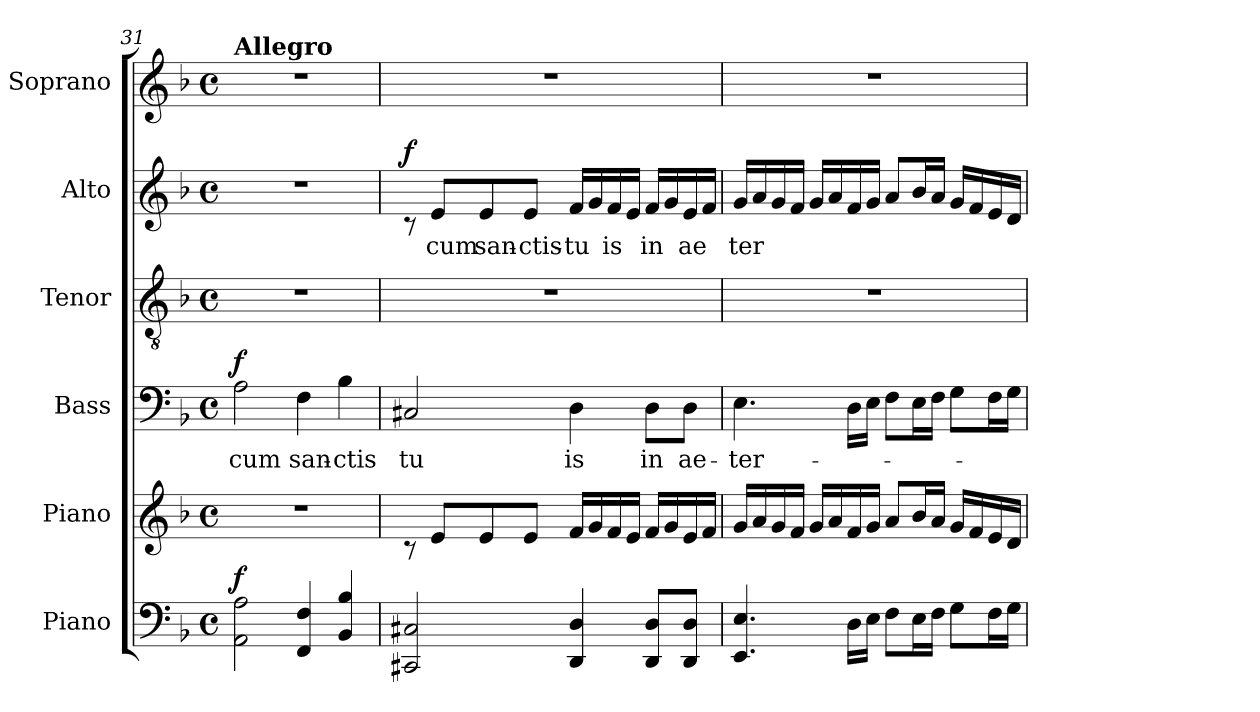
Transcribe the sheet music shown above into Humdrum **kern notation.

**kern	**dynam	**kern	**kern	**text	**dynam	**kern	**kern	**text	**dynam	**kern
*part6	*part6	*part5	*part4	*part4	*part4	*part3	*part2	*part2	*part2	*part1
*staff6	*staff6	*staff5	*staff4	*staff4	*staff4	*staff3	*staff2	*staff2	*staff2	*staff1
*I"Piano	*	*I"Piano	*I"Bass	*	*	*I"Tenor	*I"Alto	*	*	*I"Soprano
*	*	*	*I'B.	*	*	*I'T.	*I'A.	*	*	*I'S.
*clefF4	*	*clefG2	*clefF4	*	*	*clefGv2	*clefG2	*	*	*clefG2
*k[b-]	*	*k[b-]	*k[b-]	*	*	*k[b-]	*k[b-]	*	*	*k[b-]
*F:	*	*F:	*F:	*	*	*F:	*F:	*	*	*F:
*M4/4	*	*M4/4	*M4/4	*	*	*M4/4	*M4/4	*	*	*M4/4
*met(c)	*	*met(c)	*met(c)	*	*	*met(c)	*met(c)	*	*	*met(c)
=31	=31	=31	=31	=31	=31	=31	=31	=31	=31	=31
!	!	!	!	!	!	!	!	!	!	!LO:TX:a:B:t=Allegro
!	!LO:DY:a	!	!	!LO:LY:b	!LO:DY:a	!	!	!	!	!
2AA\ 2A\	f	1r	2A\	cum	f	1r	1r	.	.	1r
!	!	!	!	!LO:LY:b	!	!	!	!	!	!
4FF/ 4F/	.	.	4F\	san-	.	.	.	.	.	.
!	!	!	!	!LO:LY:b	!	!	!	!	!	!
4BB-/ 4B-/	.	.	4B-\	-ctis	.	.	.	.	.	.
=32	=32	=32	=32	=32	=32	=32	=32	=32	=32	=32
!	!	!	!	!LO:LY:b	!	!	!	!	!LO:DY:a	!
2CC#X/ 2C#X/	.	8rc	2C#X/	tu	.	1r	8rc	.	f	1r
!	!	!	!	!	!	!	!	!LO:LY:b	!	!
.	.	8e/L	.	.	.	.	8e/L	cum	.	.
!	!	!	!	!	!	!	!	!LO:LY:b	!	!
.	.	8e/	.	.	.	.	8e/	san-	.	.
!	!	!	!	!	!	!	!	!LO:LY:b	!	!
.	.	8e/J	.	.	.	.	8e/J	-ctis-	.	.
!	!	!	!	!LO:LY:b	!	!	!	!LO:LY:b	!	!
4DD/ 4D/	.	16f/LL	4D\	is	.	.	16f/LL	-tu	.	.
.	.	16g/	.	.	.	.	16g/	.	.	.
!	!	!	!	!	!	!	!	!LO:LY:b	!	!
.	.	16f/	.	.	.	.	16f/	is	.	.
.	.	16e/JJ	.	.	.	.	16e/JJ	.	.	.
!	!	!	!	!LO:LY:b	!	!	!	!LO:LY:b	!	!
8DD/ 8D/L	.	16f/LL	8D\L	in	.	.	16f/LL	in	.	.
.	.	16g/	.	.	.	.	16g/	.	.	.
!	!	!	!	!LO:LY:b	!	!	!	!LO:LY:b	!	!
8DD/ 8D/J	.	16e/	8D\J	ae-	.	.	16e/	ae	.	.
.	.	16f/JJ	.	.	.	.	16f/JJ	.	.	.
!!LO:LB:g=z
=33	=33	=33	=33	=33	=33	=33	=33	=33	=33	=33
!	!	!	!	!LO:LY:b	!	!	!	!LO:LY:b	!	!
4.EE/ 4.E/	.	16g/LL	4.E\	-ter-	.	1r	16g/LL	ter	.	1r
.	.	16a/	.	.	.	.	16a/	.	.	.
.	.	16g/	.	.	.	.	16g/	.	.	.
.	.	16f/JJ	.	.	.	.	16f/JJ	.	.	.
.	.	16g/LL	.	.	.	.	16g/LL	.	.	.
.	.	16a/	.	.	.	.	16a/	.	.	.
16D\LL	.	16f/	16D\LL	.	.	.	16f/	.	.	.
16E\JJ	.	16g/JJ	16E\JJ	.	.	.	16g/JJ	.	.	.
8F\L	.	8a/L	8F\L	.	.	.	8a/L	.	.	.
16E\L	.	16b-/L	16E\L	.	.	.	16b-/L	.	.	.
16F\JJ	.	16a/JJ	16F\JJ	.	.	.	16a/JJ	.	.	.
8G\L	.	16g/LL	8G\L	.	.	.	16g/LL	.	.	.
.	.	16f/	.	.	.	.	16f/	.	.	.
16F\L	.	16e/	16F\L	.	.	.	16e/	.	.	.
16G\JJ	.	16d/JJ	16G\JJ	.	.	.	16d/JJ	.	.	.
=	=	=	=	=	=	=	=	=	=	=
*-	*-	*-	*-	*-	*-	*-	*-	*-	*-	*-
